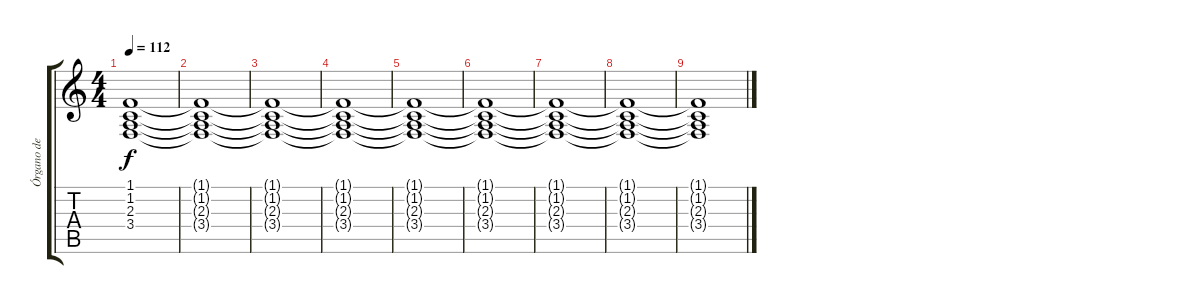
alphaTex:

\track ("Órgano de Fondo" "Órgano de ") {instrument fx7echoes}
\staff {score tabs}
\tuning (E4 B3 G3 D3 A2 E2) {hide}
\ts (4 4)
\tempo 112
\clef g2
\ks c
(1.1{t} 1.2{t} 2.3{t} 3.4{t}).1{dy f} |
(1.1{t} 1.2{t} 2.3{t} 3.4{t}).1 |
(1.1{t} 1.2{t} 2.3{t} 3.4{t}).1 |
(1.1{t} 1.2{t} 2.3{t} 3.4{t}).1 |
(1.1{t} 1.2{t} 2.3{t} 3.4{t}).1 |
(1.1{t} 1.2{t} 2.3{t} 3.4{t}).1 |
(1.1{t} 1.2{t} 2.3{t} 3.4{t}).1 |
(1.1{t} 1.2{t} 2.3{t} 3.4{t}).1 |
(1.1{t} 1.2{t} 2.3{t} 3.4{t}).1
